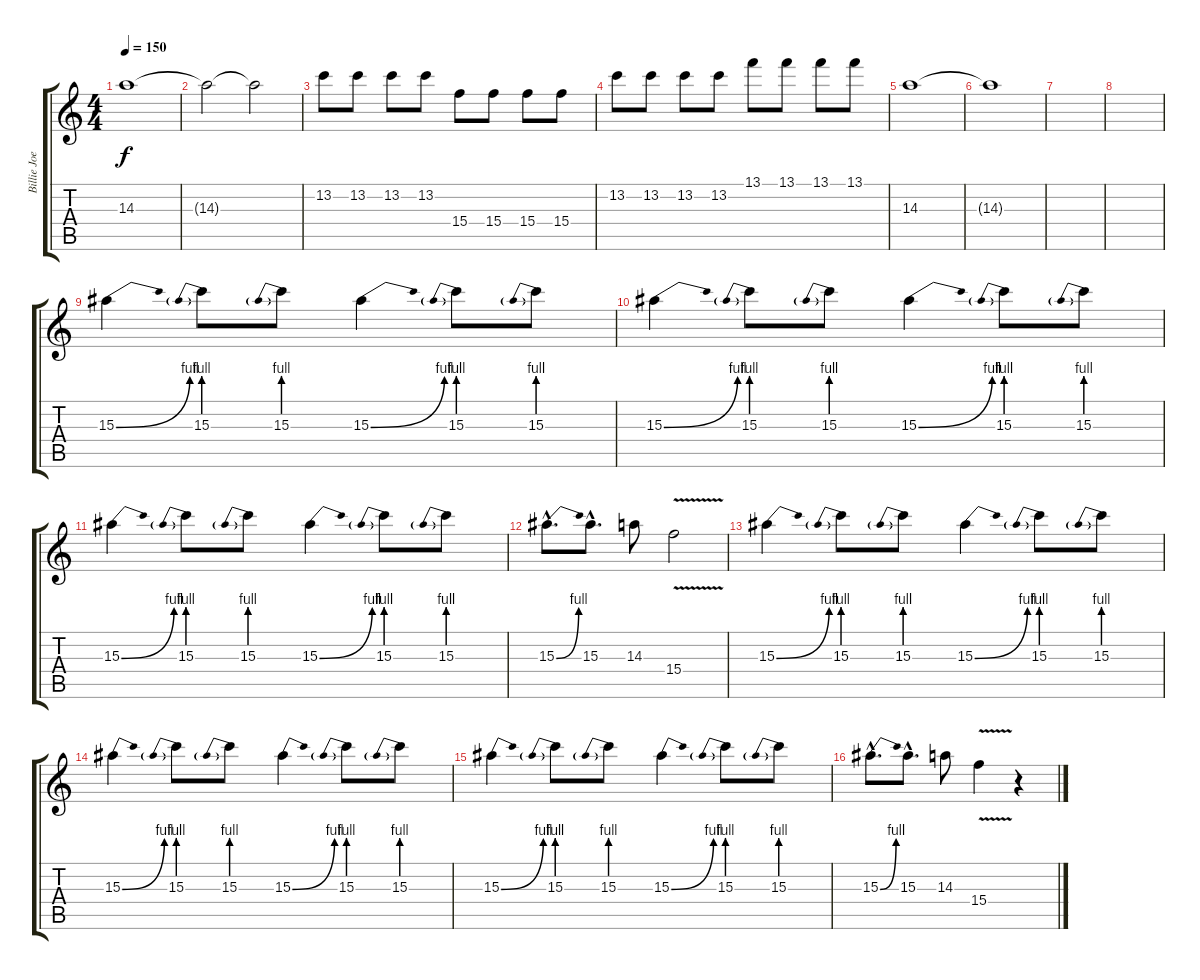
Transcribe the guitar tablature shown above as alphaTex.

\track ("Billie Joe Lead Guitar" "Billie Joe") {instrument distortionguitar}
\staff {score tabs}
\tuning (E4 B3 G3 D3 A2 E2) {hide}
\ts (4 4)
\tempo 150
\clef g2
\ks c
14.3.1{dy f} |
14.3{t}.2 14.3{t}.2 |
13.2.8 13.2.8 13.2.8 13.2.8 15.4.8 15.4.8 15.4.8 15.4.8 |
13.2.8 13.2.8 13.2.8 13.2.8 13.1.8 13.1.8 13.1.8 13.1.8 |
14.3.1 |
14.3{t}.1 |
|
|
15.3{be (bend 0 0 60 4)}.4 15.3{be (prebend 0 4 60 4)}.8 15.3{be (prebend 0 4 60 4)}.8 15.3{be (bend 0 0 60 4)}.4 15.3{be (prebend 0 4 60 4)}.8 15.3{be (prebend 0 4 60 4)}.8 |
15.3{be (bend 0 0 60 4)}.4 15.3{be (prebend 0 4 60 4)}.8 15.3{be (prebend 0 4 60 4)}.8 15.3{be (bend 0 0 60 4)}.4 15.3{be (prebend 0 4 60 4)}.8 15.3{be (prebend 0 4 60 4)}.8 |
15.3{be (bend 0 0 60 4)}.4 15.3{be (prebend 0 4 60 4)}.8 15.3{be (prebend 0 4 60 4)}.8 15.3{be (bend 0 0 60 4)}.4 15.3{be (prebend 0 4 60 4)}.8 15.3{be (prebend 0 4 60 4)}.8 |
15.3{be (bend 0 0 60 4) hac}.8{d} 15.3{hac}.8{d} 14.3.8 15.4{v}.2 |
15.3{be (bend 0 0 60 4)}.4 15.3{be (prebend 0 4 60 4)}.8 15.3{be (prebend 0 4 60 4)}.8 15.3{be (bend 0 0 60 4)}.4 15.3{be (prebend 0 4 60 4)}.8 15.3{be (prebend 0 4 60 4)}.8 |
15.3{be (bend 0 0 60 4)}.4 15.3{be (prebend 0 4 60 4)}.8 15.3{be (prebend 0 4 60 4)}.8 15.3{be (bend 0 0 60 4)}.4 15.3{be (prebend 0 4 60 4)}.8 15.3{be (prebend 0 4 60 4)}.8 |
15.3{be (bend 0 0 60 4)}.4 15.3{be (prebend 0 4 60 4)}.8 15.3{be (prebend 0 4 60 4)}.8 15.3{be (bend 0 0 60 4)}.4 15.3{be (prebend 0 4 60 4)}.8 15.3{be (prebend 0 4 60 4)}.8 |
15.3{be (bend 0 0 60 4) hac}.8{d} 15.3{hac}.8{d} 14.3.8 15.4{v}.4 r.4
